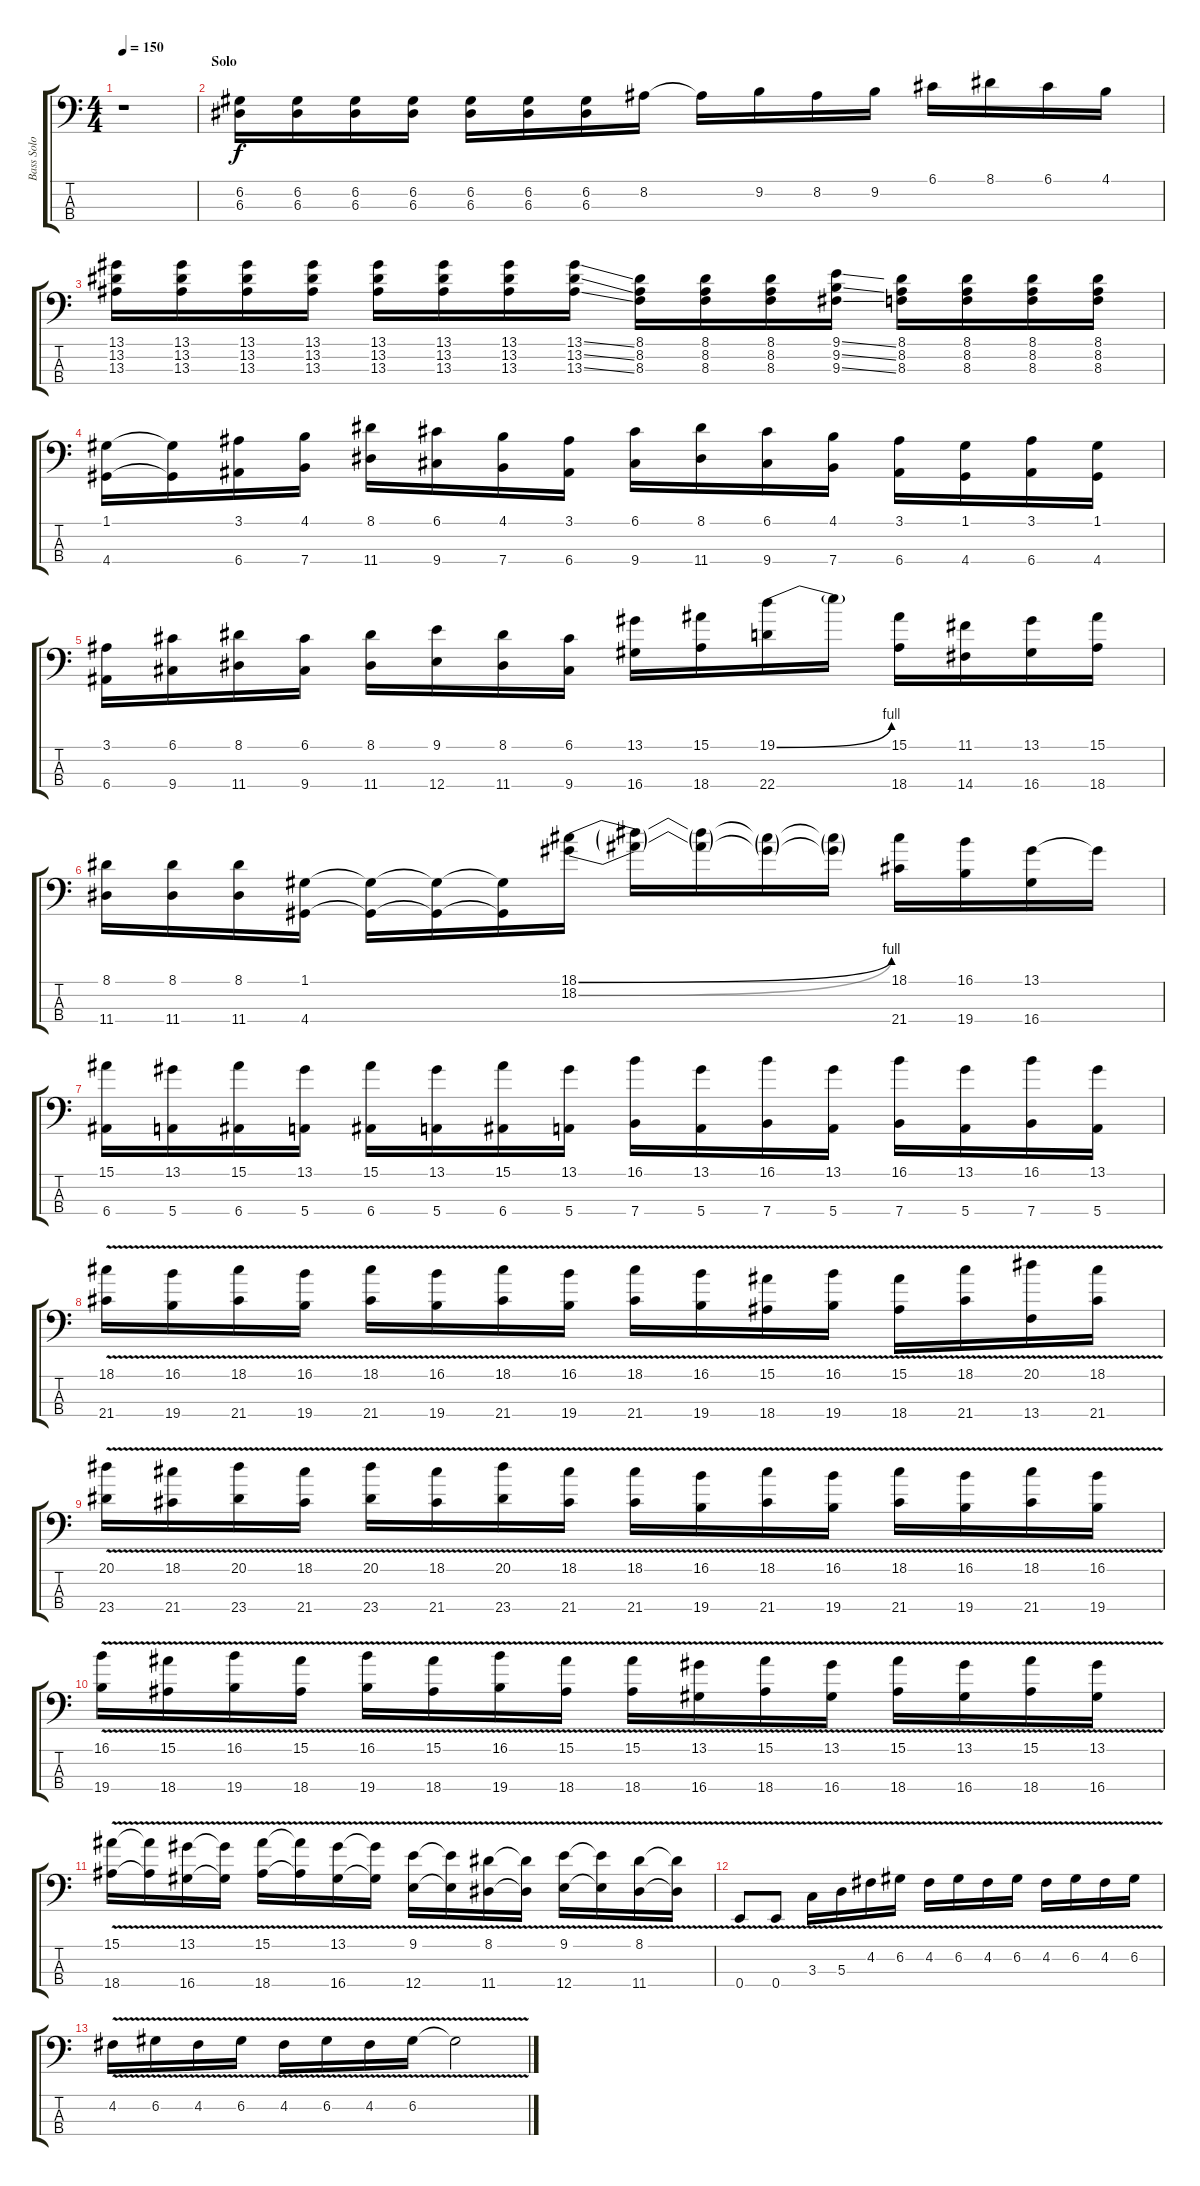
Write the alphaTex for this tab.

\track ("Bass Solo" "Bass Solo") {instrument slapbass1}
\staff {score tabs}
\tuning (G2 D2 A1 E1) {hide}
\ts (4 4)
\tempo 150
\clef f4
\ks c
r.1{dy f} |
\section ("" "Solo")
(6.2 6.3).16 (6.2 6.3).16 (6.2 6.3).16 (6.2 6.3).16 (6.2 6.3).16 (6.2 6.3).16 (6.2 6.3).16 8.2.16 8.2{t}.16 9.2.16 8.2.16 9.2.16 6.1.16 8.1.16 6.1.16 4.1.16 |
(13.1 13.2 13.3).16 (13.1 13.2 13.3).16 (13.1 13.2 13.3).16 (13.1 13.2 13.3).16 (13.1 13.2 13.3).16 (13.1 13.2 13.3).16 (13.1 13.2 13.3).16 (13.1{ss} 13.2{ss} 13.3{ss}).16 (8.1 8.2 8.3).16 (8.1 8.2 8.3).16 (8.1 8.2 8.3).16 (9.1{ss} 9.2{ss} 9.3{ss}).16 (8.1 8.2 8.3).16 (8.1 8.2 8.3).16 (8.1 8.2 8.3).16 (8.1 8.2 8.3).16 |
(1.1 4.4).16 (1.1{t} 4.4{t}).16 (3.1 6.4).16 (4.1 7.4).16 (8.1 11.4).16 (6.1 9.4).16 (4.1 7.4).16 (3.1 6.4).16 (6.1 9.4).16 (8.1 11.4).16 (6.1 9.4).16 (4.1 7.4).16 (3.1 6.4).16 (1.1 4.4).16 (3.1 6.4).16 (1.1 4.4).16 |
(3.1 6.4).16 (6.1 9.4).16 (8.1 11.4).16 (6.1 9.4).16 (8.1 11.4).16 (9.1 12.4).16 (8.1 11.4).16 (6.1 9.4).16 (13.1 16.4).16 (15.1 18.4).16 (19.1{be (bend 0 0 60 4)} 22.4).16 19.1{t}.16 (15.1 18.4).16 (11.1 14.4).16 (13.1 16.4).16 (15.1 18.4).16 |
(8.1 11.4).16 (8.1 11.4).16 (8.1 11.4).16 (1.1 4.4).16 (1.1{t} 4.4{t}).16 (1.1{t} 4.4{t}).16 (1.1{t} 4.4{t}).16 (18.1{be (bend 0 0 60 4)} 18.2{be (bend 0 0 60 4)}).16 (18.1{t} 18.2{t}).16 (18.1{t} 18.2{t}).16 (18.1{t} 18.2{t}).16 (18.1{t} 18.2{t}).16 (18.1 21.4).16 (16.1 19.4).16 (13.1 16.4).16 13.1{t}.16 |
(15.1 6.4).16 (13.1 5.4).16 (15.1 6.4).16 (13.1 5.4).16 (15.1 6.4).16 (13.1 5.4).16 (15.1 6.4).16 (13.1 5.4).16 (16.1 7.4).16 (13.1 5.4).16 (16.1 7.4).16 (13.1 5.4).16 (16.1 7.4).16 (13.1 5.4).16 (16.1 7.4).16 (13.1 5.4).16 |
(18.1{v} 21.4).16 (16.1{v} 19.4).16 (18.1{v} 21.4).16 (16.1{v} 19.4).16 (18.1{v} 21.4).16 (16.1{v} 19.4).16 (18.1{v} 21.4).16 (16.1{v} 19.4).16 (18.1{v} 21.4).16 (16.1{v} 19.4).16 (15.1{v} 18.4).16 (16.1{v} 19.4).16 (15.1{v} 18.4).16 (18.1{v} 21.4).16 (20.1{v} 13.4).16 (18.1{v} 21.4).16 |
(20.1{v} 23.4).16 (18.1{v} 21.4).16 (20.1{v} 23.4).16 (18.1{v} 21.4).16 (20.1{v} 23.4).16 (18.1{v} 21.4).16 (20.1{v} 23.4).16 (18.1{v} 21.4).16 (18.1{v} 21.4).16 (16.1{v} 19.4).16 (18.1{v} 21.4).16 (16.1{v} 19.4).16 (18.1{v} 21.4).16 (16.1{v} 19.4).16 (18.1{v} 21.4).16 (16.1{v} 19.4).16 |
(16.1{v} 19.4).16 (15.1{v} 18.4).16 (16.1{v} 19.4).16 (15.1{v} 18.4).16 (16.1{v} 19.4).16 (15.1{v} 18.4).16 (16.1{v} 19.4).16 (15.1{v} 18.4).16 (15.1{v} 18.4).16 (13.1{v} 16.4).16 (15.1{v} 18.4).16 (13.1{v} 16.4).16 (15.1{v} 18.4).16 (13.1{v} 16.4).16 (15.1{v} 18.4).16 (13.1{v} 16.4).16 |
(15.1{v} 18.4).16 (15.1{t} 18.4{t}).16 (13.1{v} 16.4).16 (13.1{t} 16.4{t}).16 (15.1{v} 18.4).16 (15.1{t} 18.4{t}).16 (13.1{v} 16.4).16 (13.1{t} 16.4{t}).16 (9.1{v} 12.4).16 (9.1{t} 12.4{t}).16 (8.1{v} 11.4).16 (8.1{t} 11.4{t}).16 (9.1{v} 12.4).16 (9.1{t} 12.4{t}).16 (8.1{v} 11.4).16 (8.1{t} 11.4{t}).16 |
0.4{v}.8 0.4{v}.8 3.3{v}.16 5.3{v}.16 4.2{v}.16 6.2{v}.16 4.2{v}.16 6.2{v}.16 4.2{v}.16 6.2{v}.16 4.2{v}.16 6.2{v}.16 4.2{v}.16 6.2{v}.16 |
4.2{v}.16 6.2{v}.16 4.2{v}.16 6.2{v}.16 4.2{v}.16 6.2{v}.16 4.2{v}.16 6.2{v}.16 6.2{t}.2
